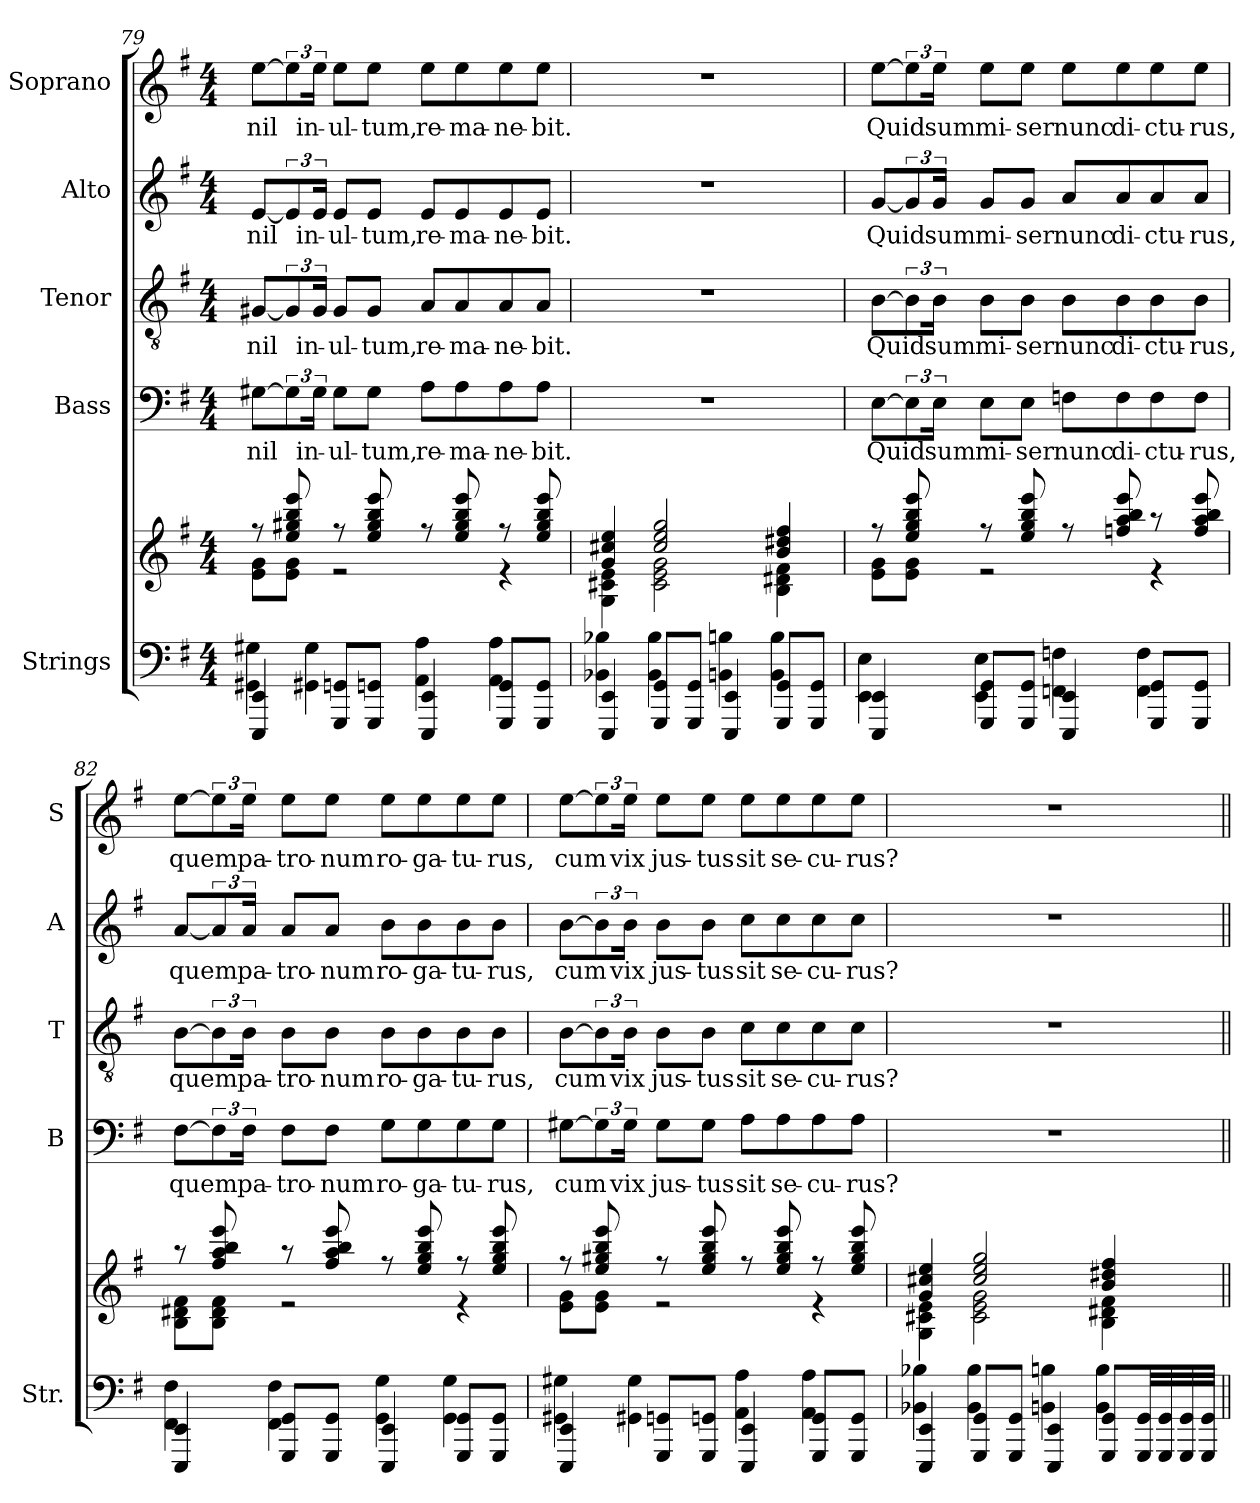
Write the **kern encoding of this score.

**kern	**kern	**kern	**text	**kern	**text	**kern	**text	**kern	**text
*part5	*part5	*part4	*part4	*part3	*part3	*part2	*part2	*part1	*part1
*staff6	*staff5	*staff4	*staff4	*staff3	*staff3	*staff2	*staff2	*staff1	*staff1
*I"Strings	*	*I"Bass	*	*I"Tenor	*	*I"Alto	*	*I"Soprano	*
*I'Str.	*	*I'B	*	*I'T	*	*I'A	*	*I'S	*
*clefF4	*clefG2	*clefF4	*	*clefGv2	*	*clefG2	*	*clefG2	*
*k[f#]	*k[f#]	*k[f#]	*	*k[f#]	*	*k[f#]	*	*k[f#]	*
*G:	*G:	*G:	*	*G:	*	*G:	*	*G:	*
*M4/4	*M4/4	*M4/4	*	*M4/4	*	*M4/4	*	*M4/4	*
=79	=79	=79	=79	=79	=79	=79	=79	=79	=79
*^	*^	*	*	*	*	*	*	*	*
!	!	!	!	!	!LO:LY:b	!	!LO:LY:b	!	!LO:LY:b	!	!LO:LY:b
4EEE/ 4EE/	4GG#X\ 4G#X\	8r	8e\ 8g\L	[8G#X\L	nil	[8G#X/L	nil	[8e/L	nil	[8ee\L	nil
.	.	8ee/ 8gg#X/ 8bb/ 8eee/	8e\ 8g\J	12G#\]	.	12G#/]	.	12e/]	.	12ee\]	.
!	!	!	!	!	!LO:LY:b	!	!LO:LY:b	!	!LO:LY:b	!	!LO:LY:b
.	.	.	.	24G#\Jk	in-	24G#/Jk	in-	24e/Jk	in-	24ee\Jk	in-
!	!	!	!	!	!LO:LY:b	!	!LO:LY:b	!	!LO:LY:b	!	!LO:LY:b
8GGG/ 8GGn/L	4GG#X\ 4G#\	8r	2r	8G#\L	-ul-	8G#/L	-ul-	8e/L	-ul-	8ee\L	-ul-
!	!	!	!	!	!LO:LY:b	!	!LO:LY:b	!	!LO:LY:b	!	!LO:LY:b
8GGG/ 8GGn/J	.	8ee/ 8gg#/ 8bb/ 8eee/	.	8G#\J	-tum,	8G#/J	-tum,	8e/J	-tum,	8ee\J	-tum,
!	!	!	!	!	!LO:LY:b	!	!LO:LY:b	!	!LO:LY:b	!	!LO:LY:b
4EEE/ 4EE/	4AA\ 4A\	8r	.	8A\L	re-	8A/L	re-	8e/L	re-	8ee\L	re-
!	!	!	!	!	!LO:LY:b	!	!LO:LY:b	!	!LO:LY:b	!	!LO:LY:b
.	.	8ee/ 8gg#/ 8bb/ 8eee/	.	8A\	-ma-	8A/	-ma-	8e/	-ma-	8ee\	-ma-
!	!	!	!	!	!LO:LY:b	!	!LO:LY:b	!	!LO:LY:b	!	!LO:LY:b
8GGG/ 8GG/L	4AA\ 4A\	8r	4r	8A\	-ne-	8A/	-ne-	8e/	-ne-	8ee\	-ne-
!	!	!	!	!	!LO:LY:b	!	!LO:LY:b	!	!LO:LY:b	!	!LO:LY:b
8GGG/ 8GG/J	.	8ee/ 8gg#/ 8bb/ 8eee/	.	8A\J	-bit.	8A/J	-bit.	8e/J	-bit.	8ee\J	-bit.
=80	=80	=80	=80	=80	=80	=80	=80	=80	=80	=80	=80
4EEE/ 4EE/	4BB-X\ 4B-X\	4g/ 4cc#X/ 4ee/	4G\ 4c#X\ 4e\	1r	.	1r	.	1r	.	1r	.
8GGG/ 8GG/L	4BB-\ 4B-\	2cc#/ 2ee/ 2gg/	2c#\ 2e\ 2g\	.	.	.	.	.	.	.	.
8GGG/ 8GG/J	.	.	.	.	.	.	.	.	.	.	.
4EEE/ 4EE/	4BBn\ 4Bn\	.	.	.	.	.	.	.	.	.	.
8GGG/ 8GG/L	4BB\ 4B\	4b/ 4dd#X/ 4ff#/	4B\ 4d#X\ 4f#\	.	.	.	.	.	.	.	.
8GGG/ 8GG/J	.	.	.	.	.	.	.	.	.	.	.
!!LO:PB:g=z
=81	=81	=81	=81	=81	=81	=81	=81	=81	=81	=81	=81
!	!	!	!	!	!LO:LY:b	!	!LO:LY:b	!	!LO:LY:b	!	!LO:LY:b
4EEE/ 4EE/	4EE\ 4E\	8r	8e\ 8g\L	[8E\L	Quid	[8B\L	Quid	[8g/L	Quid	[8ee\L	Quid
.	.	8ee/ 8gg/ 8bb/ 8eee/	8e\ 8g\J	12E\]	.	12B\]	.	12g/]	.	12ee\]	.
!	!	!	!	!	!LO:LY:b	!	!LO:LY:b	!	!LO:LY:b	!	!LO:LY:b
.	.	.	.	24E\Jk	sum	24B\Jk	sum	24g/Jk	sum	24ee\Jk	sum
!	!	!	!	!	!LO:LY:b	!	!LO:LY:b	!	!LO:LY:b	!	!LO:LY:b
8GGG/ 8GG/L	4EE\ 4E\	8r	2r	8E\L	mi-	8B\L	mi-	8g/L	mi-	8ee\L	mi-
!	!	!	!	!	!LO:LY:b	!	!LO:LY:b	!	!LO:LY:b	!	!LO:LY:b
8GGG/ 8GG/J	.	8ee/ 8gg/ 8bb/ 8eee/	.	8E\J	-ser	8B\J	-ser	8g/J	-ser	8ee\J	-ser
!	!	!	!	!	!LO:LY:b	!	!LO:LY:b	!	!LO:LY:b	!	!LO:LY:b
4EEE/ 4EE/	4FFn\ 4Fn\	8r	.	8Fn\L	nunc	8B\L	nunc	8a/L	nunc	8ee\L	nunc
!	!	!	!	!	!LO:LY:b	!	!LO:LY:b	!	!LO:LY:b	!	!LO:LY:b
.	.	8ffn/ 8aa/ 8bb/ 8eee/	.	8F\	di-	8B\	di-	8a/	di-	8ee\	di-
!	!	!	!	!	!LO:LY:b	!	!LO:LY:b	!	!LO:LY:b	!	!LO:LY:b
8GGG/ 8GG/L	4FF\ 4F\	8r	4r	8F\	-ctu-	8B\	-ctu-	8a/	-ctu-	8ee\	-ctu-
!	!	!	!	!	!LO:LY:b	!	!LO:LY:b	!	!LO:LY:b	!	!LO:LY:b
8GGG/ 8GG/J	.	8ff/ 8aa/ 8bb/ 8eee/	.	8F\J	-rus,	8B\J	-rus,	8a/J	-rus,	8ee\J	-rus,
=82	=82	=82	=82	=82	=82	=82	=82	=82	=82	=82	=82
!	!	!	!	!	!LO:LY:b	!	!LO:LY:b	!	!LO:LY:b	!	!LO:LY:b
4EEE/ 4EE/	4FF#\ 4F#\	8r	8B\ 8d#X\ 8f#\L	[8F#\L	quem	[8B\L	quem	[8a/L	quem	[8ee\L	quem
.	.	8ff#/ 8aa/ 8bb/ 8eee/	8B\ 8d#\ 8f#\J	12F#\]	.	12B\]	.	12a/]	.	12ee\]	.
!	!	!	!	!	!LO:LY:b	!	!LO:LY:b	!	!LO:LY:b	!	!LO:LY:b
.	.	.	.	24F#\Jk	pa-	24B\Jk	pa-	24a/Jk	pa-	24ee\Jk	pa-
!	!	!	!	!	!LO:LY:b	!	!LO:LY:b	!	!LO:LY:b	!	!LO:LY:b
8GGG/ 8GG/L	4FF#\ 4F#\	8r	2r	8F#\L	-tro-	8B\L	-tro-	8a/L	-tro-	8ee\L	-tro-
!	!	!	!	!	!LO:LY:b	!	!LO:LY:b	!	!LO:LY:b	!	!LO:LY:b
8GGG/ 8GG/J	.	8ff#/ 8aa/ 8bb/ 8eee/	.	8F#\J	-num	8B\J	-num	8a/J	-num	8ee\J	-num
!	!	!	!	!	!LO:LY:b	!	!LO:LY:b	!	!LO:LY:b	!	!LO:LY:b
4EEE/ 4EE/	4GG\ 4G\	8r	.	8G\L	ro-	8B\L	ro-	8b\L	ro-	8ee\L	ro-
!	!	!	!	!	!LO:LY:b	!	!LO:LY:b	!	!LO:LY:b	!	!LO:LY:b
.	.	8ee/ 8gg/ 8bb/ 8eee/	.	8G\	-ga-	8B\	-ga-	8b\	-ga-	8ee\	-ga-
!	!	!	!	!	!LO:LY:b	!	!LO:LY:b	!	!LO:LY:b	!	!LO:LY:b
8GGG/ 8GG/L	4GG\ 4G\	8r	4r	8G\	-tu-	8B\	-tu-	8b\	-tu-	8ee\	-tu-
!	!	!	!	!	!LO:LY:b	!	!LO:LY:b	!	!LO:LY:b	!	!LO:LY:b
8GGG/ 8GG/J	.	8ee/ 8gg/ 8bb/ 8eee/	.	8G\J	-rus,	8B\J	-rus,	8b\J	-rus,	8ee\J	-rus,
!!LO:PB:g=z
=83	=83	=83	=83	=83	=83	=83	=83	=83	=83	=83	=83
!	!	!	!	!	!LO:LY:b	!	!LO:LY:b	!	!LO:LY:b	!	!LO:LY:b
4EEE/ 4EE/	4GG#X\ 4G#X\	8r	8e\ 8g\L	[8G#X\L	cum	[8B\L	cum	[8b\L	cum	[8ee\L	cum
.	.	8ee/ 8gg#X/ 8bb/ 8eee/	8e\ 8g\J	12G#\]	.	12B\]	.	12b\]	.	12ee\]	.
!	!	!	!	!	!LO:LY:b	!	!LO:LY:b	!	!LO:LY:b	!	!LO:LY:b
.	.	.	.	24G#\Jk	vix	24B\Jk	vix	24b\Jk	vix	24ee\Jk	vix
!	!	!	!	!	!LO:LY:b	!	!LO:LY:b	!	!LO:LY:b	!	!LO:LY:b
8GGG/ 8GGn/L	4GG#X\ 4G#\	8r	2r	8G#\L	jus-	8B\L	jus-	8b\L	jus-	8ee\L	jus-
!	!	!	!	!	!LO:LY:b	!	!LO:LY:b	!	!LO:LY:b	!	!LO:LY:b
8GGG/ 8GGn/J	.	8ee/ 8gg#/ 8bb/ 8eee/	.	8G#\J	-tus	8B\J	-tus	8b\J	-tus	8ee\J	-tus
!	!	!	!	!	!LO:LY:b	!	!LO:LY:b	!	!LO:LY:b	!	!LO:LY:b
4EEE/ 4EE/	4AA\ 4A\	8r	.	8A\L	sit	8c\L	sit	8cc\L	sit	8ee\L	sit
!	!	!	!	!	!LO:LY:b	!	!LO:LY:b	!	!LO:LY:b	!	!LO:LY:b
.	.	8ee/ 8gg#/ 8bb/ 8eee/	.	8A\	se-	8c\	se-	8cc\	se-	8ee\	se-
!	!	!	!	!	!LO:LY:b	!	!LO:LY:b	!	!LO:LY:b	!	!LO:LY:b
8GGG/ 8GG/L	4AA\ 4A\	8r	4r	8A\	-cu-	8c\	-cu-	8cc\	-cu-	8ee\	-cu-
!	!	!	!	!	!LO:LY:b	!	!LO:LY:b	!	!LO:LY:b	!	!LO:LY:b
8GGG/ 8GG/J	.	8ee/ 8gg#/ 8bb/ 8eee/	.	8A\J	-rus?	8c\J	-rus?	8cc\J	-rus?	8ee\J	-rus?
=84	=84	=84	=84	=84	=84	=84	=84	=84	=84	=84	=84
4EEE/ 4EE/	4BB-X\ 4B-X\	4g/ 4cc#X/ 4ee/	4G\ 4c#X\ 4e\	1r	.	1r	.	1r	.	1r	.
8GGG/ 8GG/L	4BB-\ 4B-\	2cc#/ 2ee/ 2gg/	2c#\ 2e\ 2g\	.	.	.	.	.	.	.	.
8GGG/ 8GG/J	.	.	.	.	.	.	.	.	.	.	.
4EEE/ 4EE/	4BBn\ 4Bn\	.	.	.	.	.	.	.	.	.	.
8GGG/ 8GG/L	4BB\ 4B\	4b/ 4dd#X/ 4ff#/	4B\ 4d#X\ 4f#\	.	.	.	.	.	.	.	.
32GGG/ 32GG/LL	.	.	.	.	.	.	.	.	.	.	.
32GGG/ 32GG/	.	.	.	.	.	.	.	.	.	.	.
32GGG/ 32GG/	.	.	.	.	.	.	.	.	.	.	.
32GGG/ 32GG/JJJ	.	.	.	.	.	.	.	.	.	.	.
*v	*v	*	*	*	*	*	*	*	*	*	*
*	*v	*v	*	*	*	*	*	*	*	*
=||	=||	=||	=||	=||	=||	=||	=||	=||	=||
*-	*-	*-	*-	*-	*-	*-	*-	*-	*-
